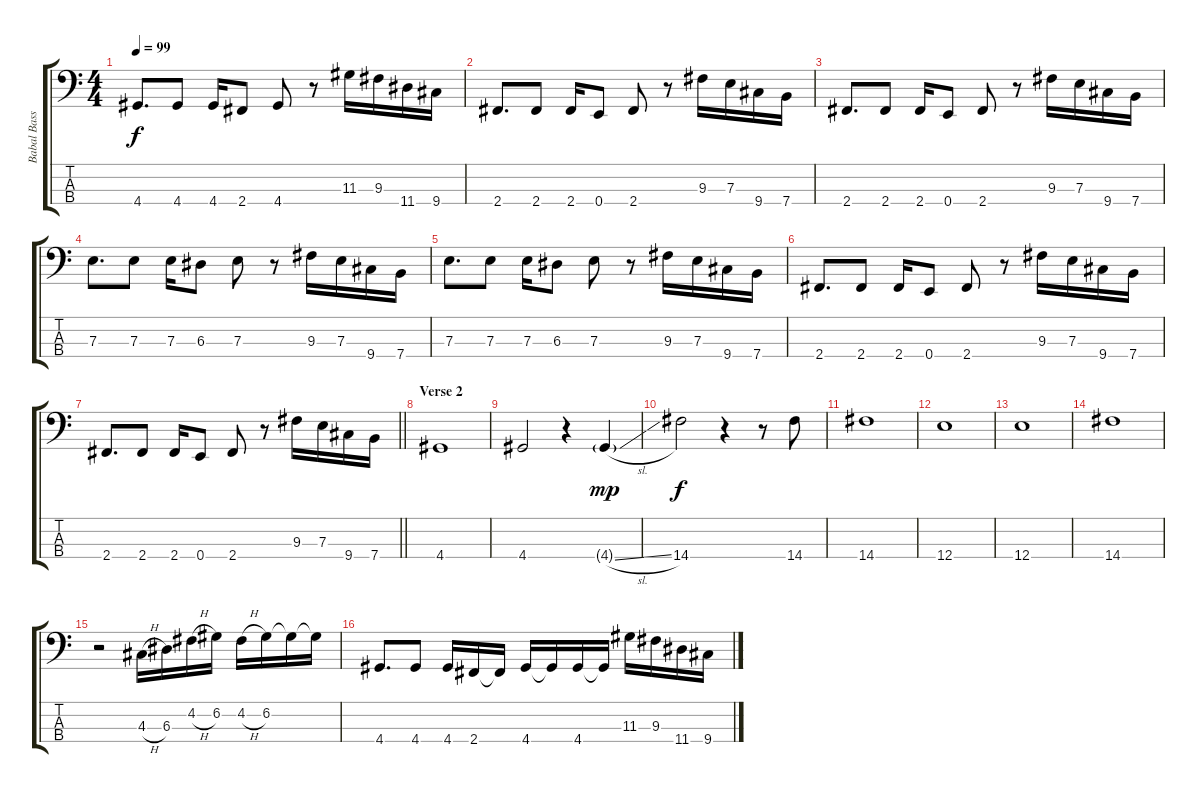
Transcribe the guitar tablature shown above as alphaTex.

\track ("Babal Bass" "Babal Bass") {instrument electricbassfinger}
\staff {score tabs}
\tuning (G2 D2 A1 E1) {hide}
\ts (4 4)
\tempo 99
\clef f4
\ks c
4.4.8{d dy f} 4.4.8 4.4.16 2.4.8 4.4.8 r.8 11.3.16 9.3.16 11.4.16 9.4.16 |
2.4.8{d} 2.4.8 2.4.16 0.4.8 2.4.8 r.8 9.3.16 7.3.16 9.4.16 7.4.16 |
2.4.8{d} 2.4.8 2.4.16 0.4.8 2.4.8 r.8 9.3.16 7.3.16 9.4.16 7.4.16 |
7.3.8{d} 7.3.8 7.3.16 6.3.8 7.3.8 r.8 9.3.16 7.3.16 9.4.16 7.4.16 |
7.3.8{d} 7.3.8 7.3.16 6.3.8 7.3.8 r.8 9.3.16 7.3.16 9.4.16 7.4.16 |
2.4.8{d} 2.4.8 2.4.16 0.4.8 2.4.8 r.8 9.3.16 7.3.16 9.4.16 7.4.16 |
\barLineRight lightlight
2.4.8{d} 2.4.8 2.4.16 0.4.8 2.4.8 r.8 9.3.16 7.3.16 9.4.16 7.4.16 |
\section ("" "Verse 2")
4.4.1 |
4.4.2 r.4 4.4{sl g}.4{dy mp} |
14.4.2{dy f} r.4 r.8 14.4.8 |
14.4.1 |
12.4.1 |
12.4.1 |
14.4.1 |
r.2 4.3{h}.16 6.3.16 4.2{h}.16 6.2.16 4.2{h}.16 6.2.16 6.2{t}.16 6.2{t}.16 |
4.4.8{d} 4.4.8 4.4.16 2.4.16 2.4{t}.16 4.4.16 4.4{t}.16 4.4.16 4.4{t}.16 11.3.16 9.3.16 11.4.16 9.4.16
